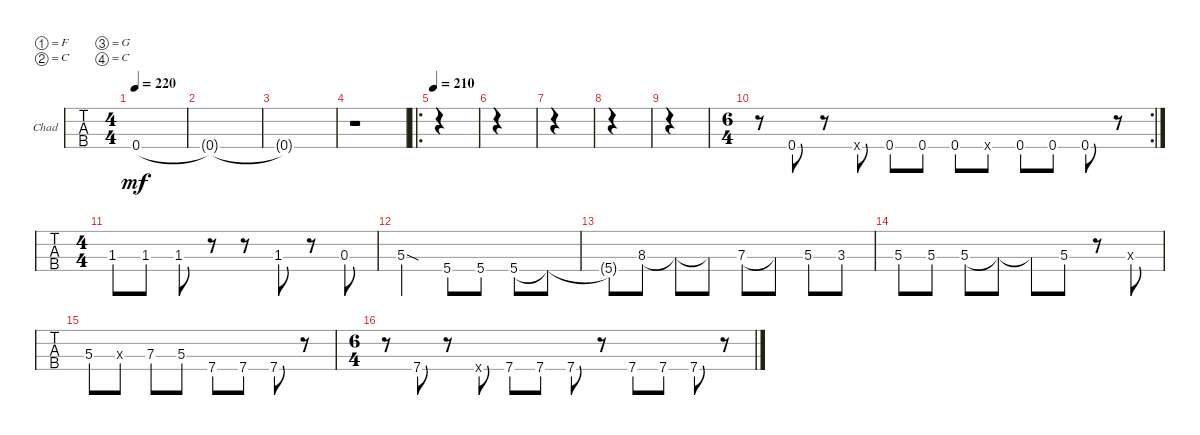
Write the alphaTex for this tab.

\bracketExtendMode groupsimilarinstruments
\firstSystemTrackNameOrientation horizontal
\otherSystemsTrackNameOrientation horizontal
\track ("Doctor Lagorno" "Chad") {instrument electricbassfinger}
\staff {tabs}
\tuning (F2 C2 G1 C1)
\ts (4 4)
\tempo 220
\clef f4
\ks c
0.4.1{dy mf} |
0.4{t}.1 |
0.4{t}.1 |
r.1 |
\ro
\tempo 210
|
|
|
|
|
\rc 2
\ts (6 4)
r.8 0.4.8 r.8 0.4{x}.8 0.4.8 0.4.8 0.4.8 0.4{x}.8 0.4.8 0.4.8 0.4.8 r.8 |
\ts (4 4)
1.3.8 1.3.8 1.3.8 r.8 r.8 1.3.8 r.8 0.3.8 |
5.3{sod}.2 5.4.8 5.4.8 5.4.8 5.4{t}.8 |
5.4{t}.8 8.3{ac}.8 8.3{t}.8 8.3{t}.8 7.3{ac}.8 7.3{t}.8 5.3.8 3.3.8 |
5.3.8 5.3.8 5.3.8 5.3{t}.8 5.3{t}.8 5.3.8 r.8 0.3{x}.8 |
5.3.8 0.3{x}.8 7.3.8 5.3.8 7.4.8 7.4.8 7.4.8 r.8 |
\ts (6 4)
r.8 7.4.8 r.8 0.4{x}.8 7.4.8 7.4.8 7.4.8 r.8 7.4.8 7.4.8 7.4.8 r.8
